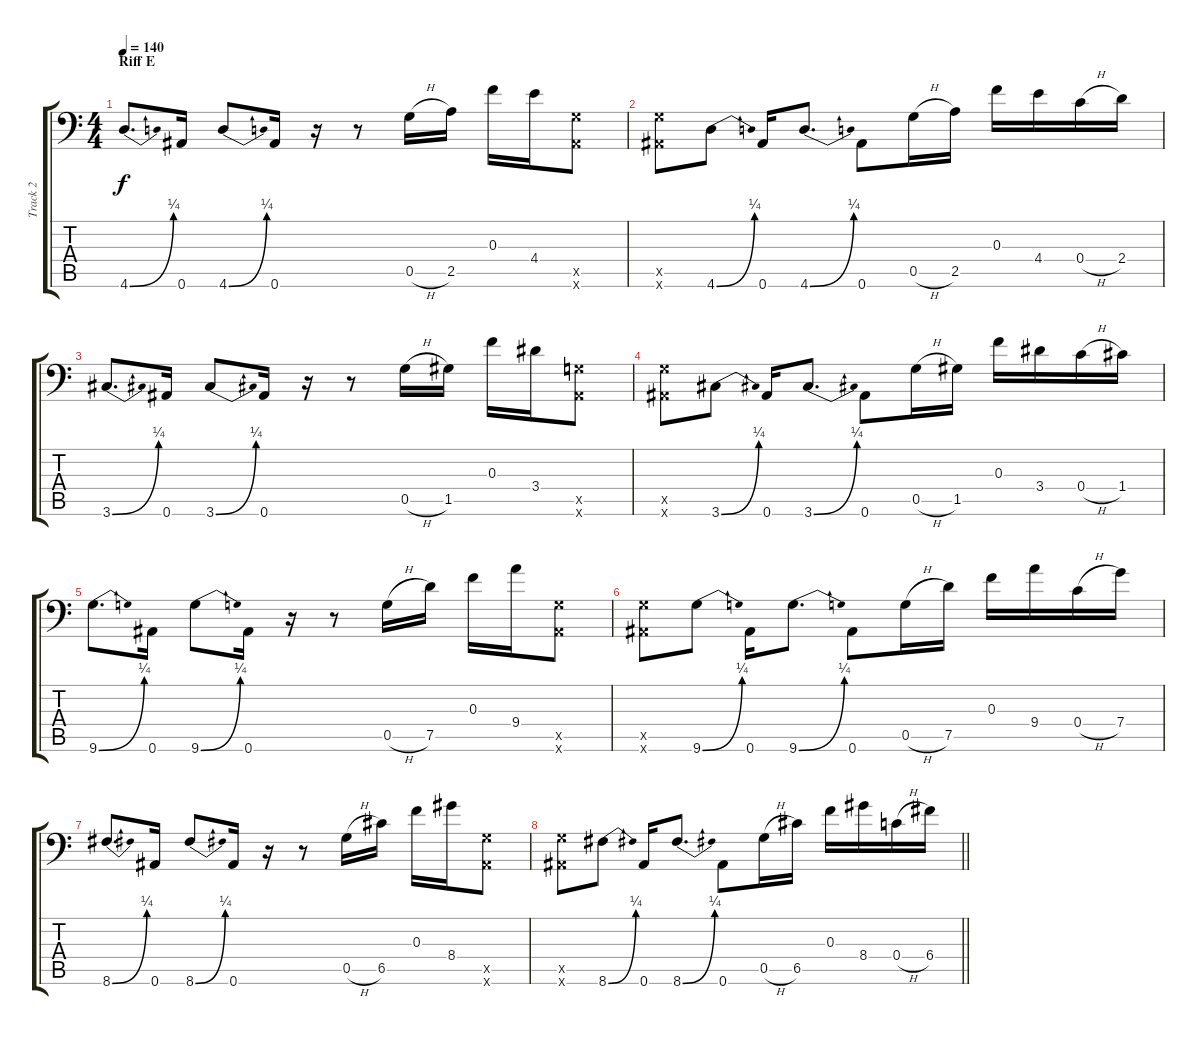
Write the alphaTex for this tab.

\track ("Track 2" "Track 2") {instrument distortionguitar}
\staff {score tabs}
\tuning (D4 A3 F3 C3 G2 Bb1) {hide}
\ts (4 4)
\section ("" "Riff E")
\tempo 140
\clef f4
\ks c
4.6{be (bend 0 0 60 1)}.8{d dy f} 0.6.16 4.6{be (bend 0 0 60 1)}.8 0.6.16 r.16 r.8 0.5{h}.16 2.5.16 0.3.16 4.4.16 (0.5{x} 0.6{x}).8 |
(0.5{x} 0.6{x}).8 4.6{be (bend 0 0 60 1)}.8 0.6.16 4.6{be (bend 0 0 60 1)}.8{d} 0.6.8 0.5{h}.16 2.5.16 0.3.16 4.4.16 0.4{h}.16 2.4.16 |
3.6{be (bend 0 0 60 1)}.8{d} 0.6.16 3.6{be (bend 0 0 60 1)}.8 0.6.16 r.16 r.8 0.5{h}.16 1.5.16 0.3.16 3.4.16 (0.5{x} 0.6{x}).8 |
(0.5{x} 0.6{x}).8 3.6{be (bend 0 0 60 1)}.8 0.6.16 3.6{be (bend 0 0 60 1)}.8{d} 0.6.8 0.5{h}.16 1.5.16 0.3.16 3.4.16 0.4{h}.16 1.4.16 |
9.6{be (bend 0 0 60 1)}.8{d} 0.6.16 9.6{be (bend 0 0 60 1)}.8 0.6.16 r.16 r.8 0.5{h}.16 7.5.16 0.3.16 9.4.16 (0.5{x} 0.6{x}).8 |
(0.5{x} 0.6{x}).8 9.6{be (bend 0 0 60 1)}.8 0.6.16 9.6{be (bend 0 0 60 1)}.8{d} 0.6.8 0.5{h}.16 7.5.16 0.3.16 9.4.16 0.4{h}.16 7.4.16 |
8.6{be (bend 0 0 60 1)}.8{d} 0.6.16 8.6{be (bend 0 0 60 1)}.8 0.6.16 r.16 r.8 0.5{h}.16 6.5.16 0.3.16 8.4.16 (0.5{x} 0.6{x}).8 |
\barLineRight lightlight
(0.5{x} 0.6{x}).8 8.6{be (bend 0 0 60 1)}.8 0.6.16 8.6{be (bend 0 0 60 1)}.8{d} 0.6.8 0.5{h}.16 6.5.16 0.3.16 8.4.16 0.4{h}.16 6.4.16
